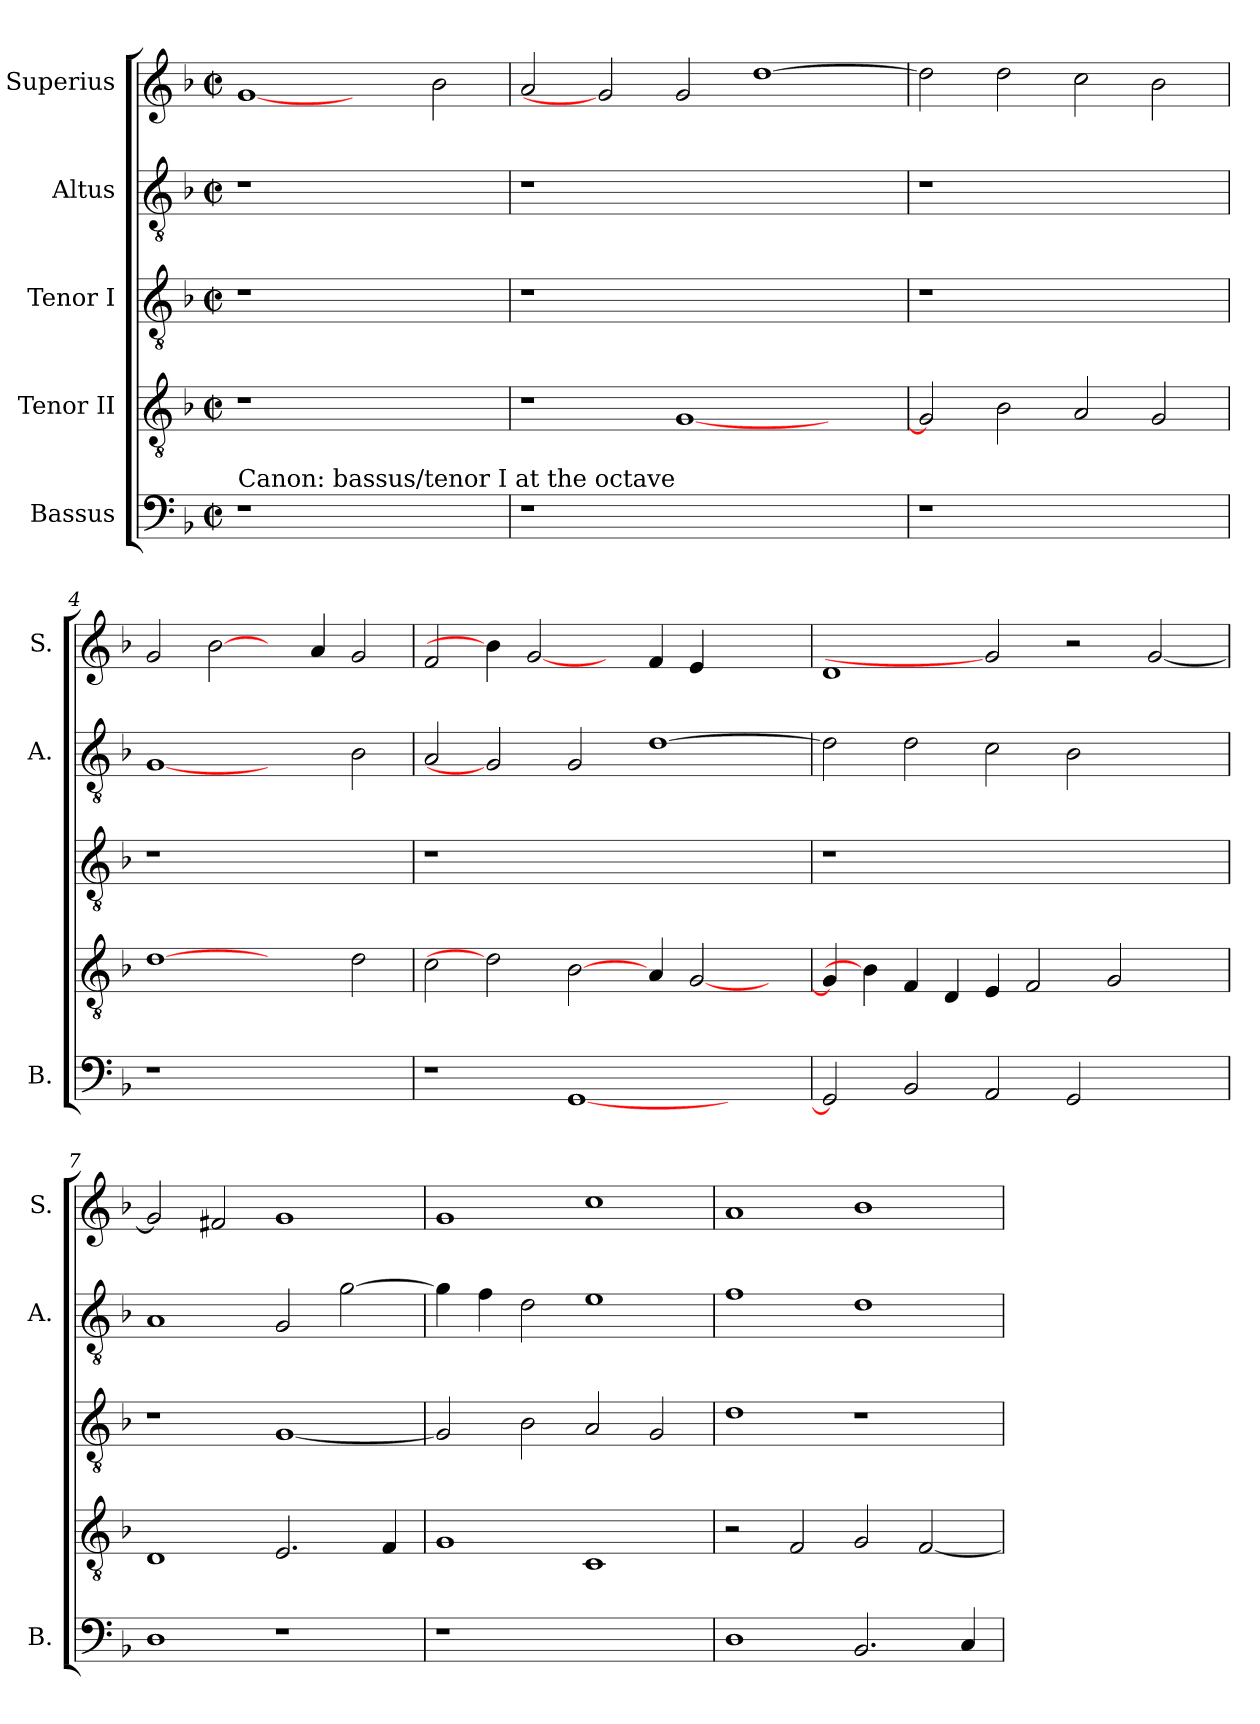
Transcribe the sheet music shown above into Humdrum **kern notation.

**kern	**kern	**kern	**kern	**kern
*part5	*part4	*part3	*part2	*part1
*staff5	*staff4	*staff3	*staff2	*staff1
*I"Bassus	*I"Tenor II	*I"Tenor I	*I"Altus	*I"Superius
*I'B.	*	*	*I'A.	*I'S.
!!LO:PB:g=z
*clefF4	*clefGv2	*clefGv2	*clefGv2	*clefG2
*	*ITrd7c12	*ITrd7c12	*ITrd7c12	*
*k[b-]	*k[b-]	*k[b-]	*k[b-]	*k[b-]
*F:	*F:	*F:	*F:	*F:
*M2/2	*M2/2	*M2/2	*M2/2	*M2/2
*met(c|)	*met(c|)	*met(c|)	*met(c|)	*met(c|)
=1	=1	=1	=1	=1
!LO:TX:a:t=Canon&colon; bassus/tenor I at the octave	!	!	!	!
!LO:N:vis=1	!LO:N:vis=1	!LO:N:vis=1	!LO:N:vis=1	!
1r	1r	1r	1r	[1gi
1ryy	1ryy	1ryy	1ryy	2ryy
.	.	.	.	2b-i\
=2	=2	=2	=2	=2
!LO:N:vis=1	!	!LO:N:vis=1	!LO:N:vis=1	!
1r	1r	1r	1r	2ai/
.	.	.	.	2gi]
1.ryy	[<1GGi	1.ryy	1.ryy	2gi/
.	.	.	.	[>1ddi
.	2ryy	.	.	.
=3	=3	=3	=3	=3
!LO:N:vis=1	!	!LO:N:vis=1	!LO:N:vis=1	!
1r	2GGi/]	1r	1r	2ddi\]
.	2BB-i\	.	.	2ddi\
1ryy	2AAi/	1ryy	1ryy	2cci\
.	2GGi/	.	.	2b-i\
=4	=4	=4	=4	=4
!LO:N:vis=1	!	!LO:N:vis=1	!	!
1r	[1Di	1r	[1GGi	2gi/
.	.	.	.	[2b-i\
1ryy	2ryy	1ryy	2ryy	4ryy
.	.	.	.	4ai/
.	2Di\	.	2BB-i\	2gi/
=5	=5	=5	=5	=5
!	!	!LO:N:vis=1	!	!
1r	2Ci\	1r	2AAi/	2fi/
.	2Di]	.	2GGi]	4b-i\]
.	.	.	.	[2gi
[<1GGi	[2BB-i\	1.ryy	2GGi/	.
.	.	.	.	4ryy
.	4AAi/	.	[>1Di	4fi/
.	[<2GGi/	.	.	4ei/
2ryy	.	.	.	2ryy
.	4ryy	.	.	.
!!LO:LB:g=z
=6	=6	=6	=6	=6
!	!	!LO:N:vis=1	!	!
2GGi/]	4GGi/]	1r	2Di\]	1di
.	4BB-i\]	.	.	.
2BB-i/	4FFi/	.	2Di\	.
.	4DDi/	.	.	.
2AAi/	4EEi/	1.ryy	2Ci\	2gi]
.	2FFi/	.	.	.
2GGi/	.	.	2BB-i\	2r
.	2GGi/	.	.	.
2ryy	.	.	2ryy	[<2gi/
.	4ryy	.	.	.
=7	=7	=7	=7	=7
1Di	1DDi	1r	1AAi	2gi/]
.	.	.	.	2f#Xi/
1r	2.EEi/	[<1GGi	2GGi/	1gi
.	.	.	[>2Gi\	.
.	4FFi/	.	.	.
=8	=8	=8	=8	=8
!LO:N:vis=1	!	!	!	!
1r	1GGi	2GGi/]	4Gi\]	1gi
.	.	.	4Fi\	.
.	.	2BB-i\	2Di\	.
1ryy	1CCi	2AAi/	1Ei	1cci
.	.	2GGi/	.	.
=9	=9	=9	=9	=9
1Di	2r	1Di	1Fi	1ai
.	2FFi/	.	.	.
2.BB-i/	2GGi/	1r	1Di	1b-i
.	[<2FFi/	.	.	.
4Ci/	.	.	.	.
=	=	=	=	=
*-	*-	*-	*-	*-
